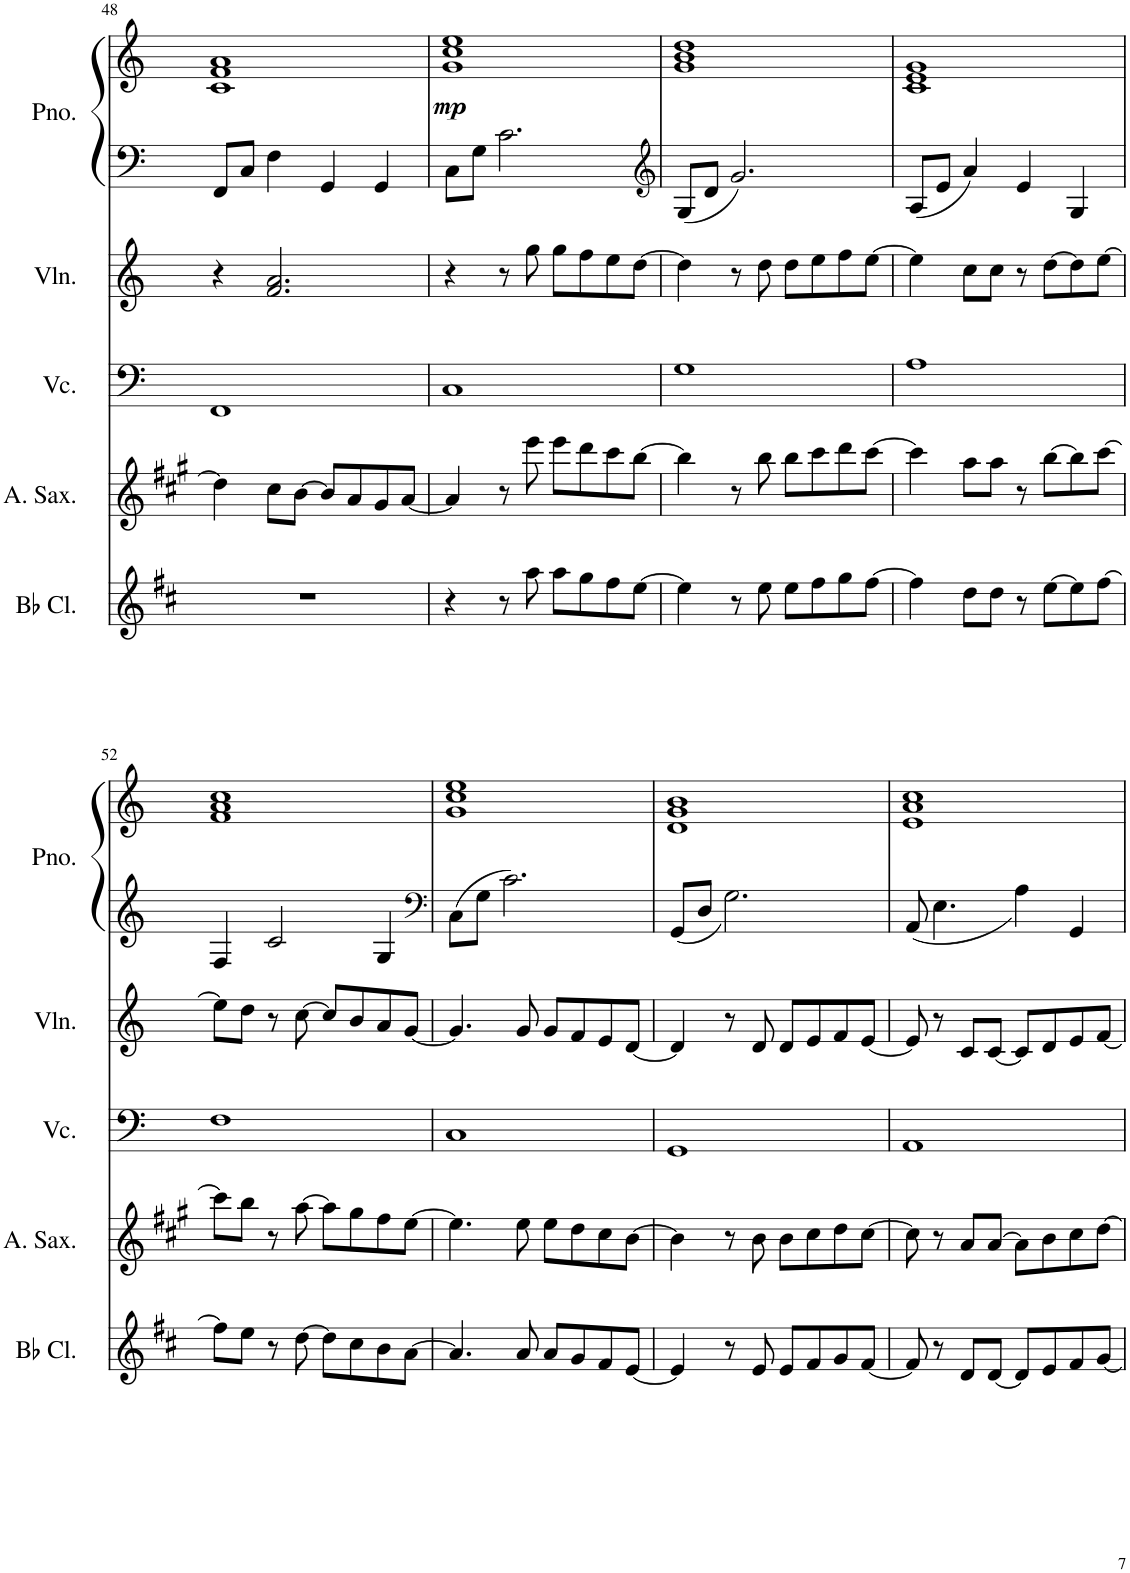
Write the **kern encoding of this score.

**kern	**kern	**kern	**kern	**kern	**kern	**dynam
*part5	*part4	*part3	*part2	*part1	*part1	*part1
*staff6	*staff5	*staff4	*staff3	*staff2	*staff1	*staff1/2
*I"Bb Clarinet	*I"Alto Saxophone	*I"Violoncello	*I"Violin	*I"Piano	*	*
*I'Bb Cl.	*I'A. Sax.	*I'Vc.	*I'Vln.	*I'Pno.	*	*
!!LO:PB:g=z
*clefG2	*clefG2	*clefF4	*clefG2	*clefF4	*clefG2	*
*Trd1c2	*Trd5c9	*	*	*	*	*
*k[f#c#]	*k[f#c#g#]	*k[]	*k[]	*k[]	*k[]	*
*M4/4	*M4/4	*M4/4	*M4/4	*M4/4	*M4/4	*
=48	=48	=48	=48	=48	=48	=48
1r	4dd\]	1FF	4r	8FF/L	1c 1f 1a	.
.	.	.	.	8C/J	.	.
.	8cc#\L	.	2.f/ 2.a/	4F\	.	.
.	[8b\J	.	.	.	.	.
.	8b/L]	.	.	4GG/	.	.
.	8a/	.	.	.	.	.
.	8g#/	.	.	4GG/	.	.
.	[8a/J	.	.	.	.	.
=49	=49	=49	=49	=49	=49	=49
!	!	!	!	!	!	!LO:DY:a=2
4r	4a/]	1C	4r	8C\L	1g 1cc 1ee	mp
.	.	.	.	8G\J	.	.
8r	8r	.	8r	2.c\	.	.
8aa\	8eee\	.	8gg\	.	.	.
8aa\L	8eee\L	.	8gg\L	.	.	.
8gg\	8ddd\	.	8ff\	.	.	.
8ff#\	8ccc#\	.	8ee\	.	.	.
[8ee\J	[8bb\J	.	[8dd\J	.	.	.
=50	=50	=50	=50	=50	=50	=50
*	*	*	*	*clefG2	*	*
4ee\]	4bb\]	1G	4dd\]	8G/L	1g 1b 1dd	.
.	.	.	.	8d/J	.	.
8r	8r	.	8r	2.g/	.	.
8ee\	8bb\	.	8dd\	.	.	.
8ee\L	8bb\L	.	8dd\L	.	.	.
8ff#\	8ccc#\	.	8ee\	.	.	.
8gg\	8ddd\	.	8ff\	.	.	.
[8ff#\J	[8ccc#\J	.	[8ee\J	.	.	.
=51	=51	=51	=51	=51	=51	=51
4ff#\]	4ccc#\]	1A	4ee\]	8A/L	1c 1e 1g	.
.	.	.	.	8e/J	.	.
8dd\L	8aa\L	.	8cc\L	4a/	.	.
8dd\J	8aa\J	.	8cc\J	.	.	.
8r	8r	.	8r	4e/	.	.
[8ee\L	[8bb\L	.	[8dd\L	.	.	.
8ee\]	8bb\]	.	8dd\]	4G/	.	.
[8ff#\J	[8ccc#\J	.	[8ee\J	.	.	.
!!LO:LB:g=z
=52	=52	=52	=52	=52	=52	=52
8ff#\L]	8ccc#\L]	1F	8ee\L]	4F/	1f 1a 1cc	.
8ee\J	8bb\J	.	8dd\J	.	.	.
8r	8r	.	8r	2c/	.	.
[8dd\	[8aa\	.	[8cc\	.	.	.
8dd\L]	8aa\L]	.	8cc/L]	.	.	.
8cc#\	8gg#\	.	8b/	.	.	.
8b\	8ff#\	.	8a/	4G/	.	.
[8a\J	[8ee\J	.	[8g/J	.	.	.
=53	=53	=53	=53	=53	=53	=53
*	*	*	*	*clefF4	*	*
4.a/]	4.ee\]	1C	4.g/]	8C\L	1g 1cc 1ee	.
.	.	.	.	8G\J	.	.
.	.	.	.	2.c\	.	.
8a/	8ee\	.	8g/	.	.	.
8a/L	8ee\L	.	8g/L	.	.	.
8g/	8dd\	.	8f/	.	.	.
8f#/	8cc#\	.	8e/	.	.	.
[8e/J	[8b\J	.	[8d/J	.	.	.
=54	=54	=54	=54	=54	=54	=54
4e/]	4b\]	1GG	4d/]	8GG/L	1d 1g 1b	.
.	.	.	.	8D/J	.	.
8r	8r	.	8r	2.G\	.	.
8e/	8b\	.	8d/	.	.	.
8e/L	8b\L	.	8d/L	.	.	.
8f#/	8cc#\	.	8e/	.	.	.
8g/	8dd\	.	8f/	.	.	.
[8f#/J	[8cc#\J	.	[8e/J	.	.	.
=55	=55	=55	=55	=55	=55	=55
8f#/]	8cc#\]	1AA	8e/]	8AA/	1e 1a 1cc	.
8r	8r	.	8r	4.E\	.	.
8d/L	8a/L	.	8c/L	.	.	.
[8d/J	[8a/J	.	[8c/J	.	.	.
8d/L]	8a\L]	.	8c/L]	4A\	.	.
8e/	8b\	.	8d/	.	.	.
8f#/	8cc#\	.	8e/	4GG/	.	.
[8g/J	[8dd\J	.	[8f/J	.	.	.
=	=	=	=	=	=	=
*-	*-	*-	*-	*-	*-	*-
